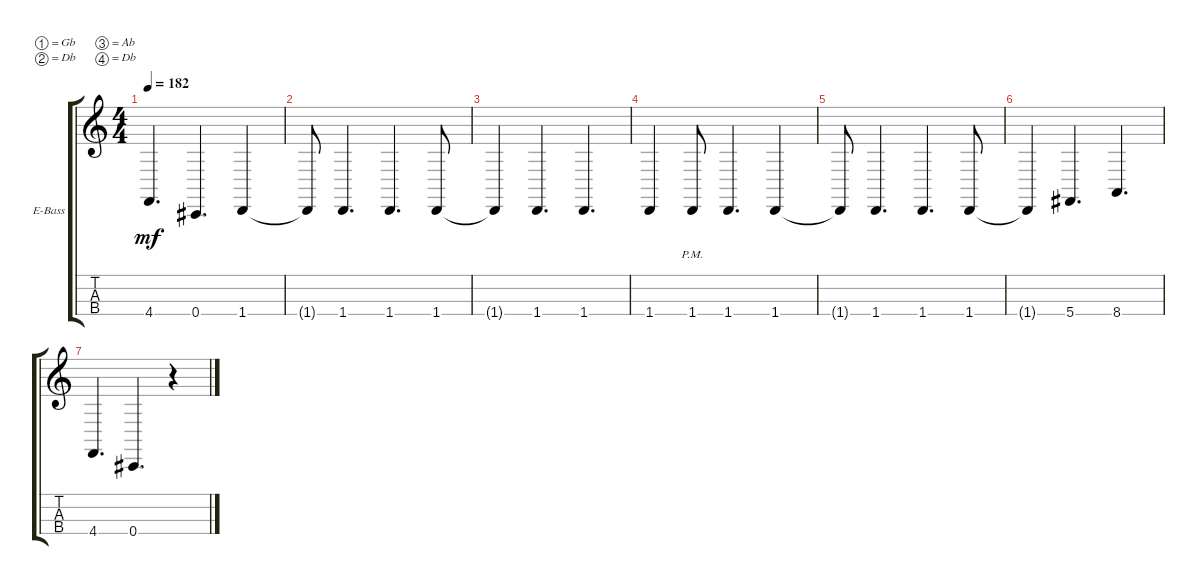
\defaultSystemsLayout 4
\bracketExtendMode groupsimilarinstruments
\firstSystemTrackNameOrientation horizontal
\otherSystemsTrackNameOrientation horizontal
\track ("Electric Bass" "E-Bass") {instrument electricbassfinger}
\staff {score tabs}
\tuning (Gb2 Db2 Ab1 Db1)
\ts (4 4)
\tempo 182
\clef g2
\scale
0.333333
\ks c
4.4.4{d dy mf} 0.4.4{d} 1.4.4 |
\scale
0.333333 1.4{t}.8 1.4.4{d} 1.4.4{d} 1.4.8 |
\scale
0.333333 1.4{t}.4 1.4.4{d} 1.4.4{d} |
\scale
0.333333 1.4.4 1.4{pm}.8 1.4.4{d} 1.4.4 |
\scale
0.333333 1.4{t}.8 1.4.4{d} 1.4.4{d} 1.4.8 |
1.4{t}.4 5.4.4{d} 8.4.4{d} |
4.4.4{d} 0.4.4{d} r.4
